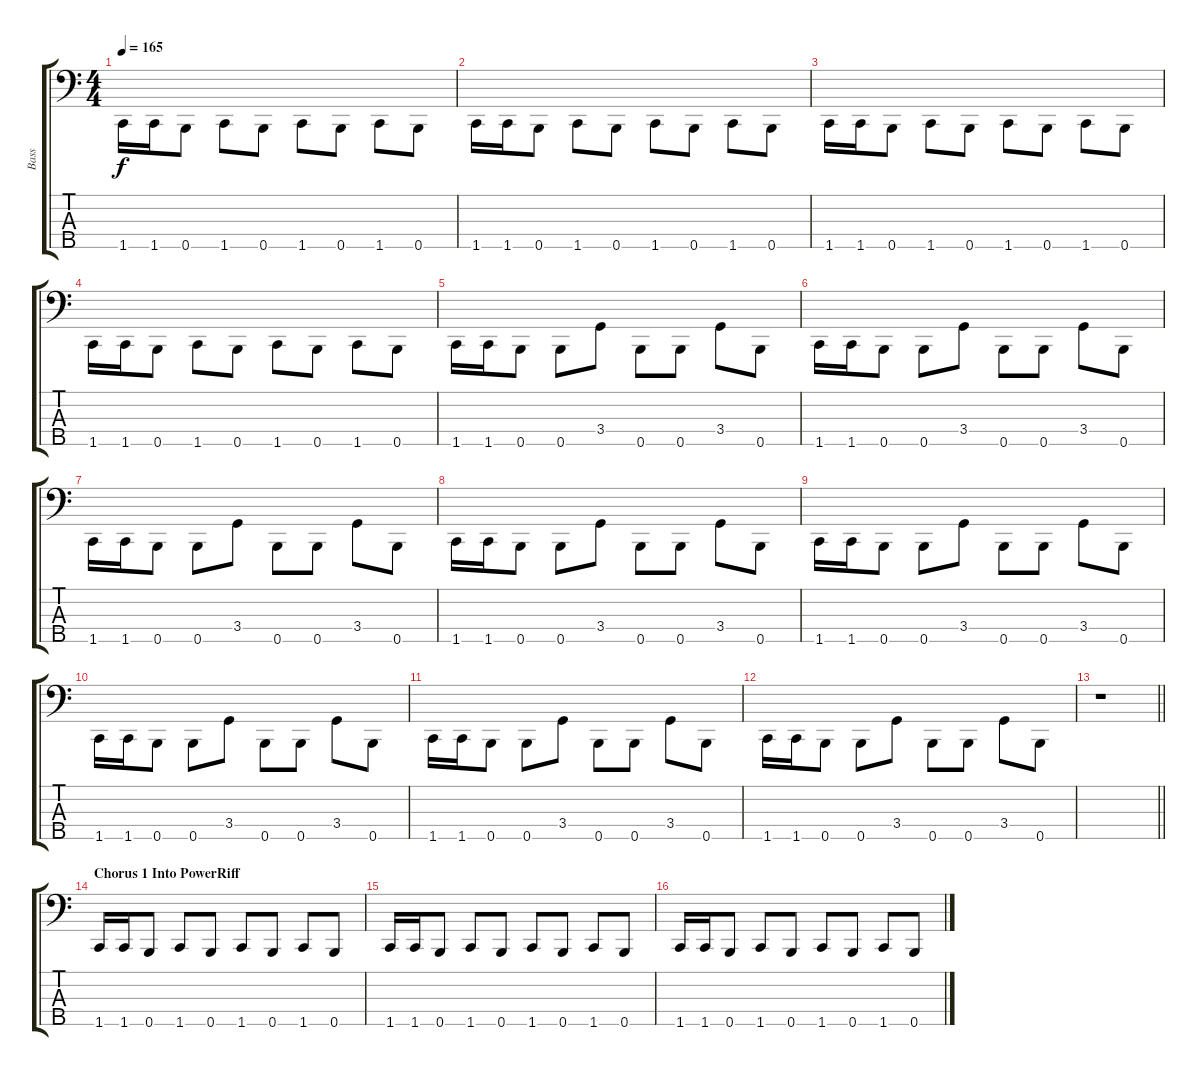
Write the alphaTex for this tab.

\track ("Bass" "Bass") {instrument electricbassfinger}
\staff {score tabs}
\tuning (Gb2 D2 A1 E1 B0) {hide}
\ts (4 4)
\tempo 165
\clef f4
\ks c
1.5.16{dy f beam Down} 1.5.16{beam Down} 0.5.8{beam Down} 1.5.8{beam Down} 0.5.8{beam Down} 1.5.8{beam Down} 0.5.8{beam Down} 1.5.8{beam Down} 0.5.8{beam Down} |
1.5.16{beam Down} 1.5.16{beam Down} 0.5.8{beam Down} 1.5.8{beam Down} 0.5.8{beam Down} 1.5.8{beam Down} 0.5.8{beam Down} 1.5.8{beam Down} 0.5.8{beam Down} |
1.5.16{beam Down} 1.5.16{beam Down} 0.5.8{beam Down} 1.5.8{beam Down} 0.5.8{beam Down} 1.5.8{beam Down} 0.5.8{beam Down} 1.5.8{beam Down} 0.5.8{beam Down} |
1.5.16{beam Down} 1.5.16{beam Down} 0.5.8{beam Down} 1.5.8{beam Down} 0.5.8{beam Down} 1.5.8{beam Down} 0.5.8{beam Down} 1.5.8{beam Down} 0.5.8{beam Down} |
1.5.16{volume 14 beam Down} 1.5.16{beam Down} 0.5.8{beam Down} 0.5.8{beam Down} 3.4.8{beam Down} 0.5.8{beam Down} 0.5.8{beam Down} 3.4.8{beam Down} 0.5.8{beam Down} |
1.5.16{beam Down} 1.5.16{beam Down} 0.5.8{beam Down} 0.5.8{beam Down} 3.4.8{beam Down} 0.5.8{beam Down} 0.5.8{beam Down} 3.4.8{beam Down} 0.5.8{beam Down} |
1.5.16{beam Down} 1.5.16{beam Down} 0.5.8{beam Down} 0.5.8{beam Down} 3.4.8{beam Down} 0.5.8{beam Down} 0.5.8{beam Down} 3.4.8{beam Down} 0.5.8{beam Down} |
1.5.16{beam Down} 1.5.16{beam Down} 0.5.8{beam Down} 0.5.8{beam Down} 3.4.8{beam Down} 0.5.8{beam Down} 0.5.8{beam Down} 3.4.8{beam Down} 0.5.8{beam Down} |
1.5.16{beam Down} 1.5.16{beam Down} 0.5.8{beam Down} 0.5.8{beam Down} 3.4.8{beam Down} 0.5.8{beam Down} 0.5.8{beam Down} 3.4.8{beam Down} 0.5.8{beam Down} |
1.5.16{beam Down} 1.5.16{beam Down} 0.5.8{beam Down} 0.5.8{beam Down} 3.4.8{beam Down} 0.5.8{beam Down} 0.5.8{beam Down} 3.4.8{beam Down} 0.5.8{beam Down} |
1.5.16{beam Down} 1.5.16{beam Down} 0.5.8{beam Down} 0.5.8{beam Down} 3.4.8{beam Down} 0.5.8{beam Down} 0.5.8{beam Down} 3.4.8{beam Down} 0.5.8{beam Down} |
1.5.16{beam Down} 1.5.16{beam Down} 0.5.8{beam Down} 0.5.8{beam Down} 3.4.8{beam Down} 0.5.8{beam Down} 0.5.8{beam Down} 3.4.8{beam Down} 0.5.8{beam Down} |
\barLineRight lightlight
r.1 |
\section ("" "Chorus 1 Into PowerRiff")
1.5.16 1.5.16 0.5.8 1.5.8 0.5.8 1.5.8 0.5.8 1.5.8 0.5.8 |
1.5.16 1.5.16 0.5.8 1.5.8 0.5.8 1.5.8 0.5.8 1.5.8 0.5.8 |
1.5.16 1.5.16 0.5.8 1.5.8 0.5.8 1.5.8 0.5.8 1.5.8 0.5.8
